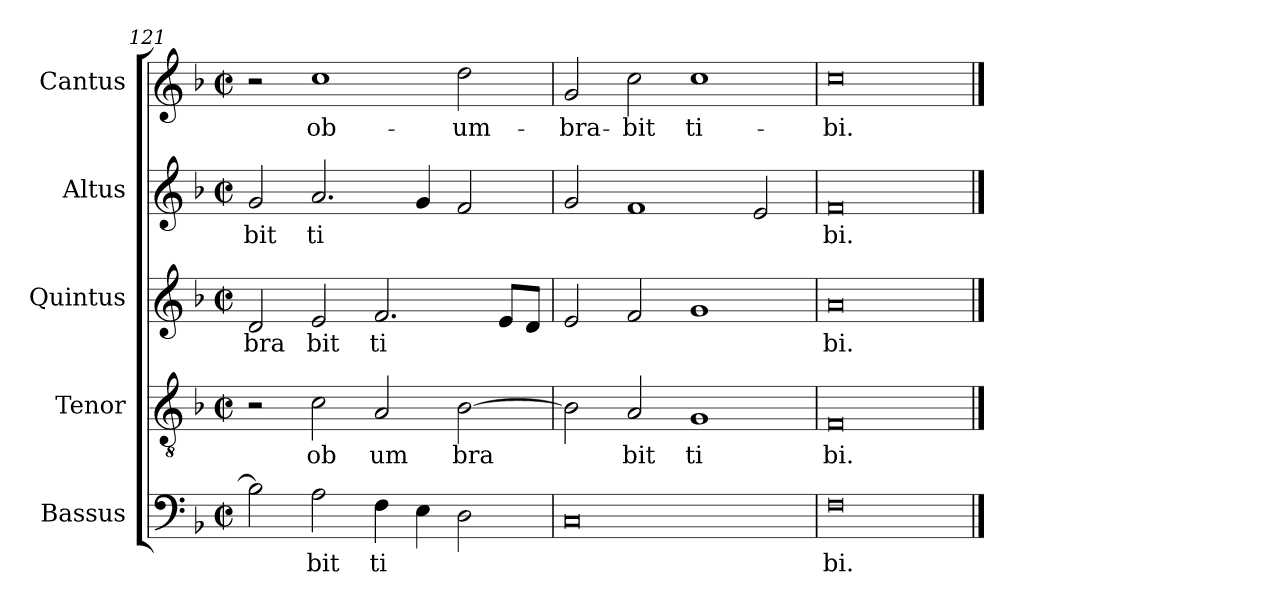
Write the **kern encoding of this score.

**kern	**text	**kern	**text	**kern	**text	**kern	**text	**kern	**text
*part5	*part5	*part4	*part4	*part3	*part3	*part2	*part2	*part1	*part1
*staff5	*staff5	*staff4	*staff4	*staff3	*staff3	*staff2	*staff2	*staff1	*staff1
*I"Bassus	*	*I"Tenor	*	*I"Quintus	*	*I"Altus	*	*I"Cantus	*
*clefF4	*	*clefGv2	*	*clefG2	*	*clefG2	*	*clefG2	*
*k[b-]	*	*k[b-]	*	*k[b-]	*	*k[b-]	*	*k[b-]	*
*F:	*	*F:	*	*F:	*	*F:	*	*F:	*
*M2/2	*	*M2/2	*	*M2/2	*	*M2/2	*	*M2/2	*
*met(c|)	*	*met(c|)	*	*met(c|)	*	*met(c|)	*	*met(c|)	*
=121	=121	=121	=121	=121	=121	=121	=121	=121	=121
!	!LO:LY:b:cj	!	!	!	!LO:LY:b	!	!LO:LY:b	!	!
2B-\]	.	2r	.	2d/	bra	2g/	bit	2r	.
!	!LO:LY:b:cj	!	!LO:LY:b:cj	!	!LO:LY:b	!	!LO:LY:b	!	!LO:LY:b:cj
2A\	bit	2c\	ob	2e/	bit	2.a/	ti	1cc	-ob-
!	!LO:LY:b:cj	!	!LO:LY:b:cj	!	!LO:LY:b	!	!	!	!
4F\	ti	2A/	um	2.f/	ti	.	.	.	.
!	!LO:LY:b:cj	!	!	!	!	!	!LO:LY:b	!	!
4E\	.	.	.	.	.	4g/	.	.	.
!	!LO:LY:b:cj	!	!LO:LY:b:cj	!	!	!	!LO:LY:b	!	!LO:LY:b:cj
2D\	.	[>2B-\	bra	.	.	2f/	.	2dd\	-um-
!	!	!	!	!	!LO:LY:b	!	!	!	!
.	.	.	.	8e/L	.	.	.	.	.
!	!	!	!	!	!LO:LY:b	!	!	!	!
.	.	.	.	8d/J	.	.	.	.	.
=122	=122	=122	=122	=122	=122	=122	=122	=122	=122
!	!LO:LY:b:cj	!	!LO:LY:b:cj	!	!LO:LY:b	!	!LO:LY:b	!	!LO:LY:b:cj
0C	.	2B-\]	.	2e/	.	2g/	.	2g/	-bra-
!	!	!	!LO:LY:b:cj	!	!LO:LY:b	!	!LO:LY:b	!	!LO:LY:b:cj
.	.	2A/	bit	2f/	.	1f	.	2cc\	-bit
!	!	!	!LO:LY:b:cj	!	!LO:LY:b	!	!	!	!LO:LY:b:cj
.	.	1G	ti	1g	.	.	.	1cc	ti-
!	!	!	!	!	!	!	!LO:LY:b	!	!
.	.	.	.	.	.	2e/	.	.	.
=123	=123	=123	=123	=123	=123	=123	=123	=123	=123
!	!LO:LY:b:cj	!	!LO:LY:b:cj	!	!LO:LY:b	!	!LO:LY:b	!	!LO:LY:b:cj
0F	bi.	0F	bi.	0a	bi.	0f	bi.	0cc	-bi.
==	==	==	==	==	==	==	==	==	==
*-	*-	*-	*-	*-	*-	*-	*-	*-	*-
